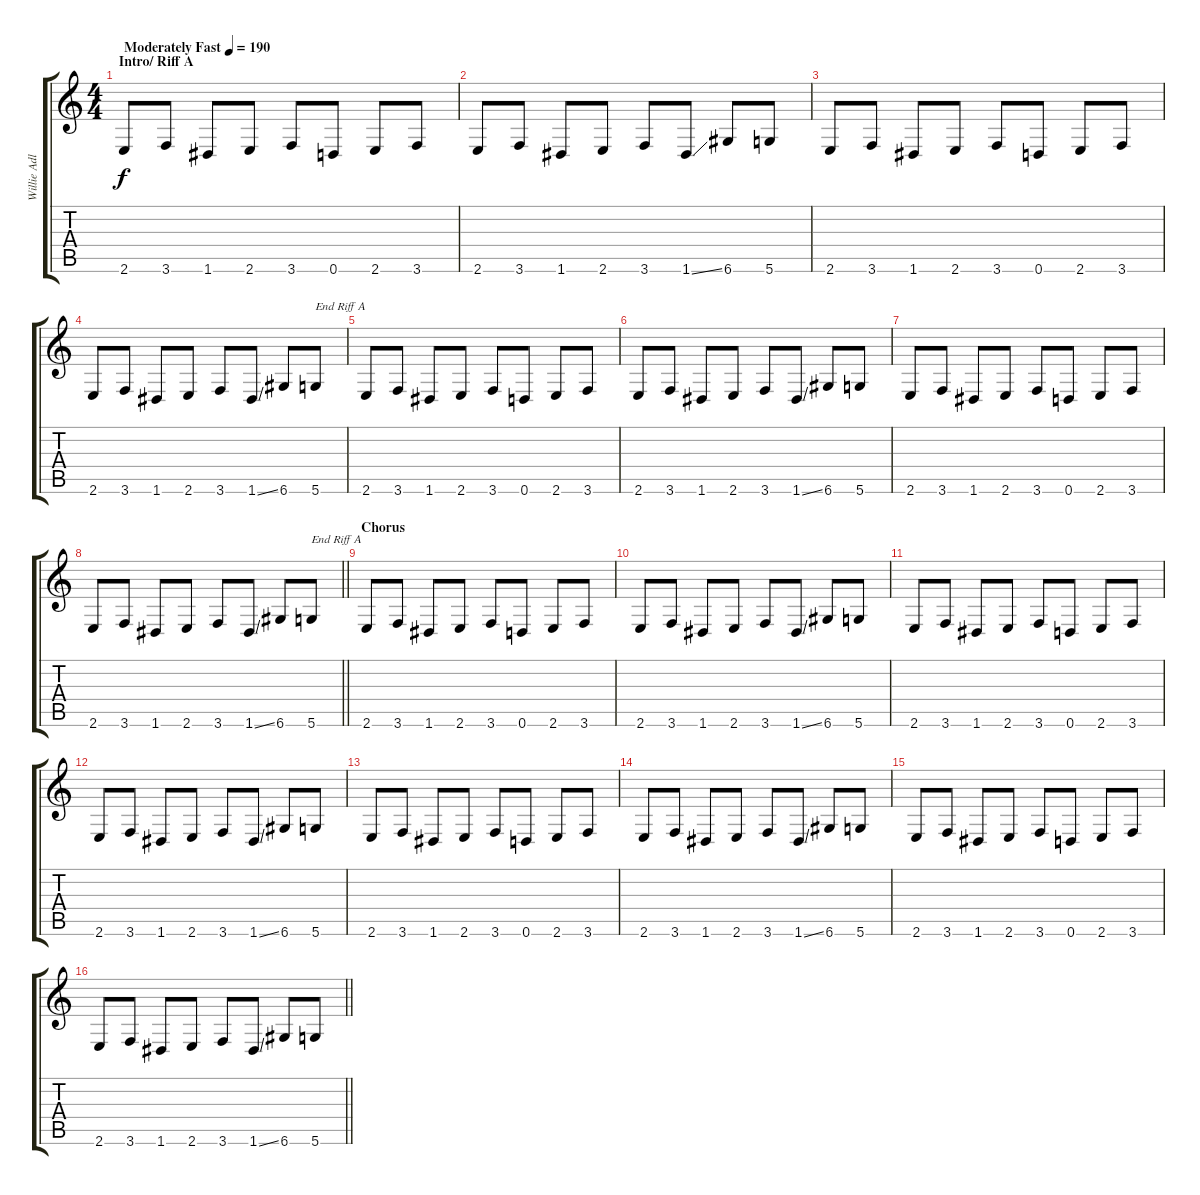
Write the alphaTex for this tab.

\track ("Willie Adler" "Willie Adl") {instrument distortionguitar}
\staff {score tabs}
\tuning (E4 B3 G3 D3 A2 D2) {hide}
\ts (4 4)
\section ("" "Intro/ Riff A")
\tempo (190 "Moderately Fast")
\clef g2
\ks c
2.6.8{dy f instrument distortionguitar} 3.6.8 1.6.8 2.6.8 3.6.8 0.6.8 2.6.8 3.6.8 |
2.6.8 3.6.8 1.6.8 2.6.8 3.6.8 1.6{ss}.8 6.6.8 5.6.8 |
2.6.8 3.6.8 1.6.8 2.6.8 3.6.8 0.6.8 2.6.8 3.6.8 |
2.6.8 3.6.8 1.6.8 2.6.8 3.6.8 1.6{ss}.8 6.6.8 5.6.8{txt "End Riff A"} |
2.6.8 3.6.8 1.6.8 2.6.8 3.6.8 0.6.8 2.6.8 3.6.8 |
2.6.8 3.6.8 1.6.8 2.6.8 3.6.8 1.6{ss}.8 6.6.8 5.6.8 |
2.6.8 3.6.8 1.6.8 2.6.8 3.6.8 0.6.8 2.6.8 3.6.8 |
\barLineRight lightlight
2.6.8 3.6.8 1.6.8 2.6.8 3.6.8 1.6{ss}.8 6.6.8 5.6.8{txt "End Riff A"} |
\section ("" "Chorus")
2.6.8 3.6.8 1.6.8 2.6.8 3.6.8 0.6.8 2.6.8 3.6.8 |
2.6.8 3.6.8 1.6.8 2.6.8 3.6.8 1.6{ss}.8 6.6.8 5.6.8 |
2.6.8 3.6.8 1.6.8 2.6.8 3.6.8 0.6.8 2.6.8 3.6.8 |
2.6.8 3.6.8 1.6.8 2.6.8 3.6.8 1.6{ss}.8 6.6.8 5.6.8 |
2.6.8 3.6.8 1.6.8 2.6.8 3.6.8 0.6.8 2.6.8 3.6.8 |
2.6.8 3.6.8 1.6.8 2.6.8 3.6.8 1.6{ss}.8 6.6.8 5.6.8 |
2.6.8 3.6.8 1.6.8 2.6.8 3.6.8 0.6.8 2.6.8 3.6.8 |
\barLineRight lightlight
2.6.8 3.6.8 1.6.8 2.6.8 3.6.8 1.6{ss}.8 6.6.8 5.6.8
